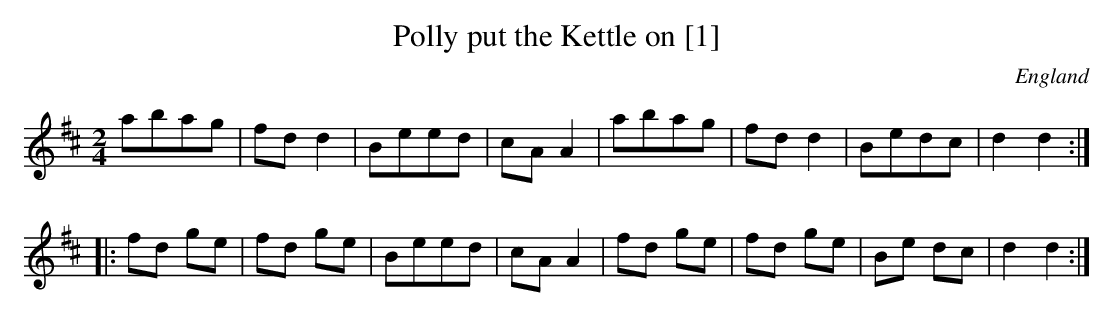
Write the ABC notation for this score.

X:1
T:Polly put the Kettle on [1]
M:2/4
L:1/8
O:England
K:D major
abag | fd d2 | Beed | cAA2 | abag |fd d2 | Bedc | d2d2 :|
|: fd  ge | fd ge |Beed | cA A2 | fd ge | fd ge | Be dc | d2d2  :|
